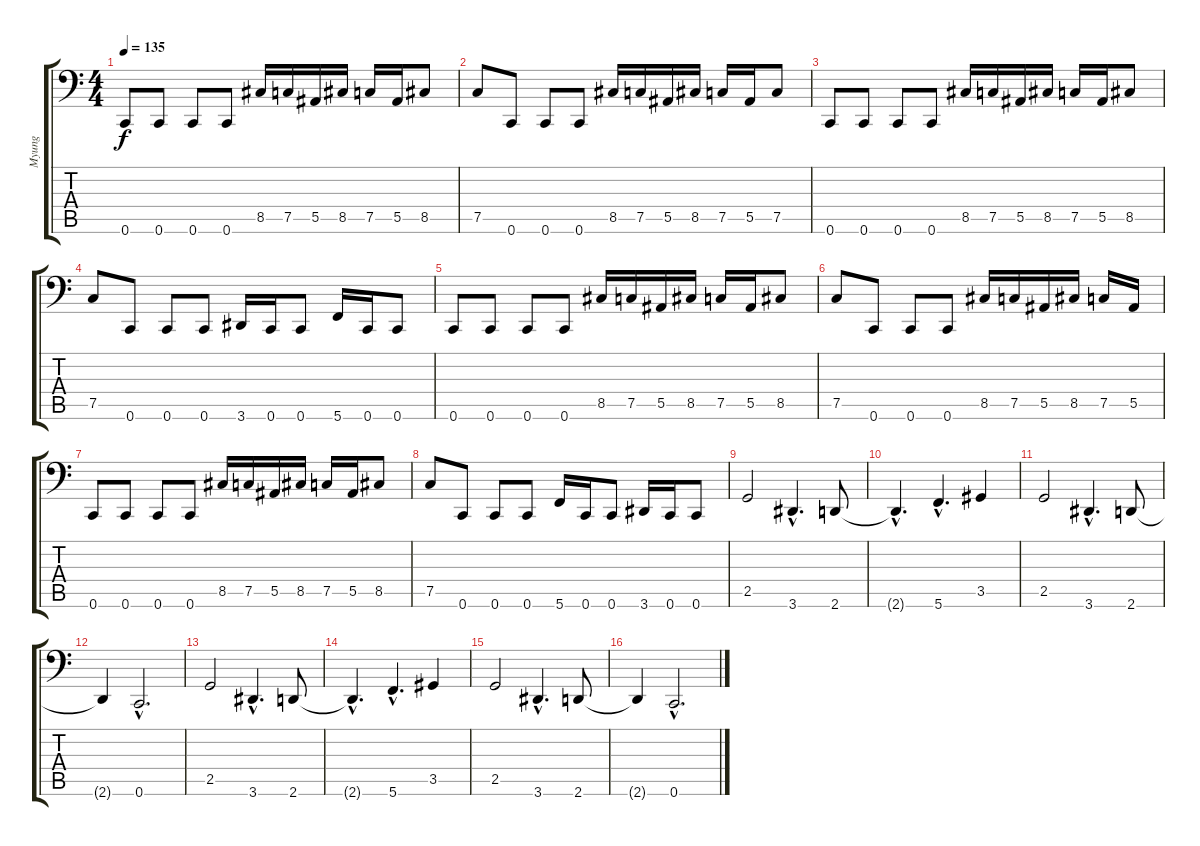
\track ("Myung" "Myung") {instrument electricbasspick}
\staff {score tabs}
\tuning (C3 G2 Eb2 Bb1 F1 C1) {hide}
\ts (4 4)
\tempo 135
\clef f4
\ks c
0.6.8{dy f} 0.6.8 0.6.8 0.6.8 8.5.16 7.5.16 5.5.16 8.5.16 7.5.16 5.5.16 8.5.8 |
7.5.8 0.6.8 0.6.8 0.6.8 8.5.16 7.5.16 5.5.16 8.5.16 7.5.16 5.5.16 7.5.8 |
0.6.8 0.6.8 0.6.8 0.6.8 8.5.16 7.5.16 5.5.16 8.5.16 7.5.16 5.5.16 8.5.8 |
7.5.8 0.6.8 0.6.8 0.6.8 3.6.16 0.6.16 0.6.8 5.6.16 0.6.16 0.6.8 |
0.6.8 0.6.8 0.6.8 0.6.8 8.5.16 7.5.16 5.5.16 8.5.16 7.5.16 5.5.16 8.5.8 |
7.5.8 0.6.8 0.6.8 0.6.8 8.5.16 7.5.16 5.5.16 8.5.16 7.5.16 5.5.16 |
0.6.8 0.6.8 0.6.8 0.6.8 8.5.16 7.5.16 5.5.16 8.5.16 7.5.16 5.5.16 8.5.8 |
7.5.8 0.6.8 0.6.8 0.6.8 5.6.16 0.6.16 0.6.8 3.6.16 0.6.16 0.6.8 |
2.5.2 3.6{hac}.4{d} 2.6.8 |
2.6{hac t}.4{d} 5.6{hac}.4{d} 3.5.4 |
2.5.2 3.6{hac}.4{d} 2.6.8 |
2.6{t}.4 0.6{hac}.2{d} |
2.5.2 3.6{hac}.4{d} 2.6.8 |
2.6{hac t}.4{d} 5.6{hac}.4{d} 3.5.4 |
2.5.2 3.6{hac}.4{d} 2.6.8 |
2.6{t}.4 0.6{hac}.2{d}
